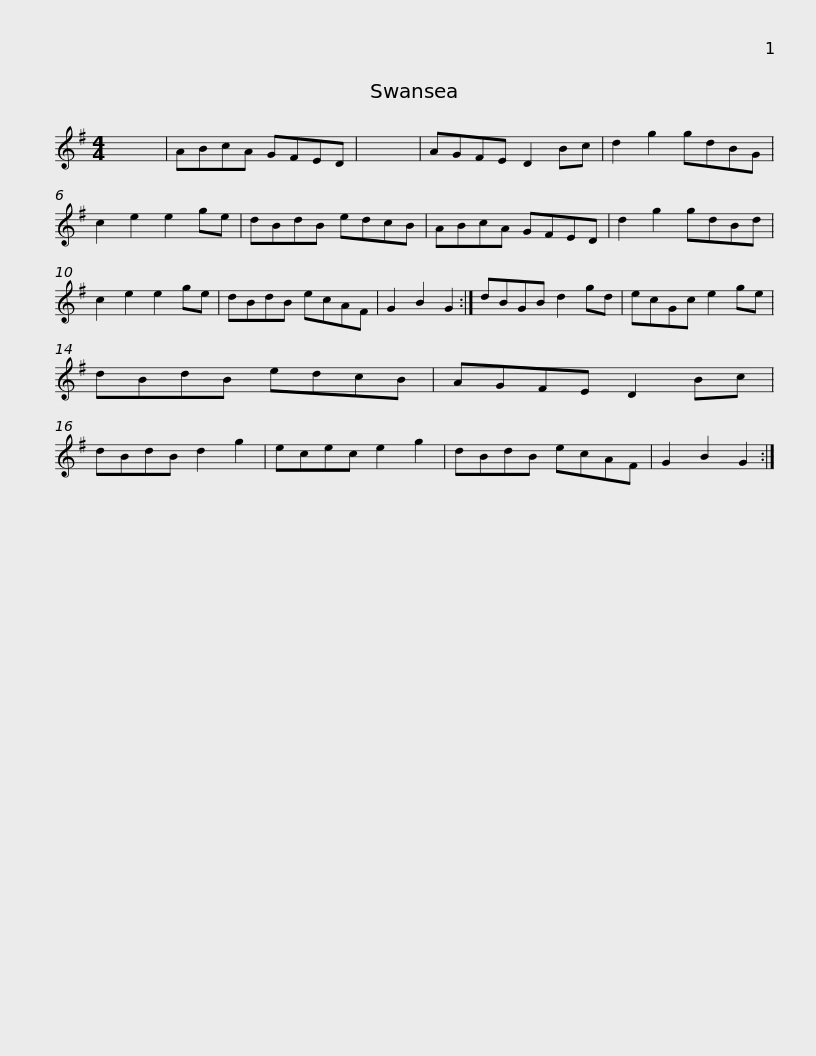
X:1
L:1/8
M:4/4
I:linebreak $
K:G
V:1 treble
V:1
 x8 | ABcA GFED | x8 | AGFE D2 Bc | d2 g2 gdBG | %5
 c2 e2 e2 ge | dBdB edcB |$ ABcA GFED | d2 g2 gdBd | c2 e2 e2 ge | %10
 dBdB ecAF | G2 B2 G2 :| dBGB d2 gd | ecGc e2 ge |$ dBdB edcB | %15
 AGFE D2 Bc | dBdB d2 g2 | ecec e2 g2 | dBdB ecAF | G2 B2 G2 :| %20
